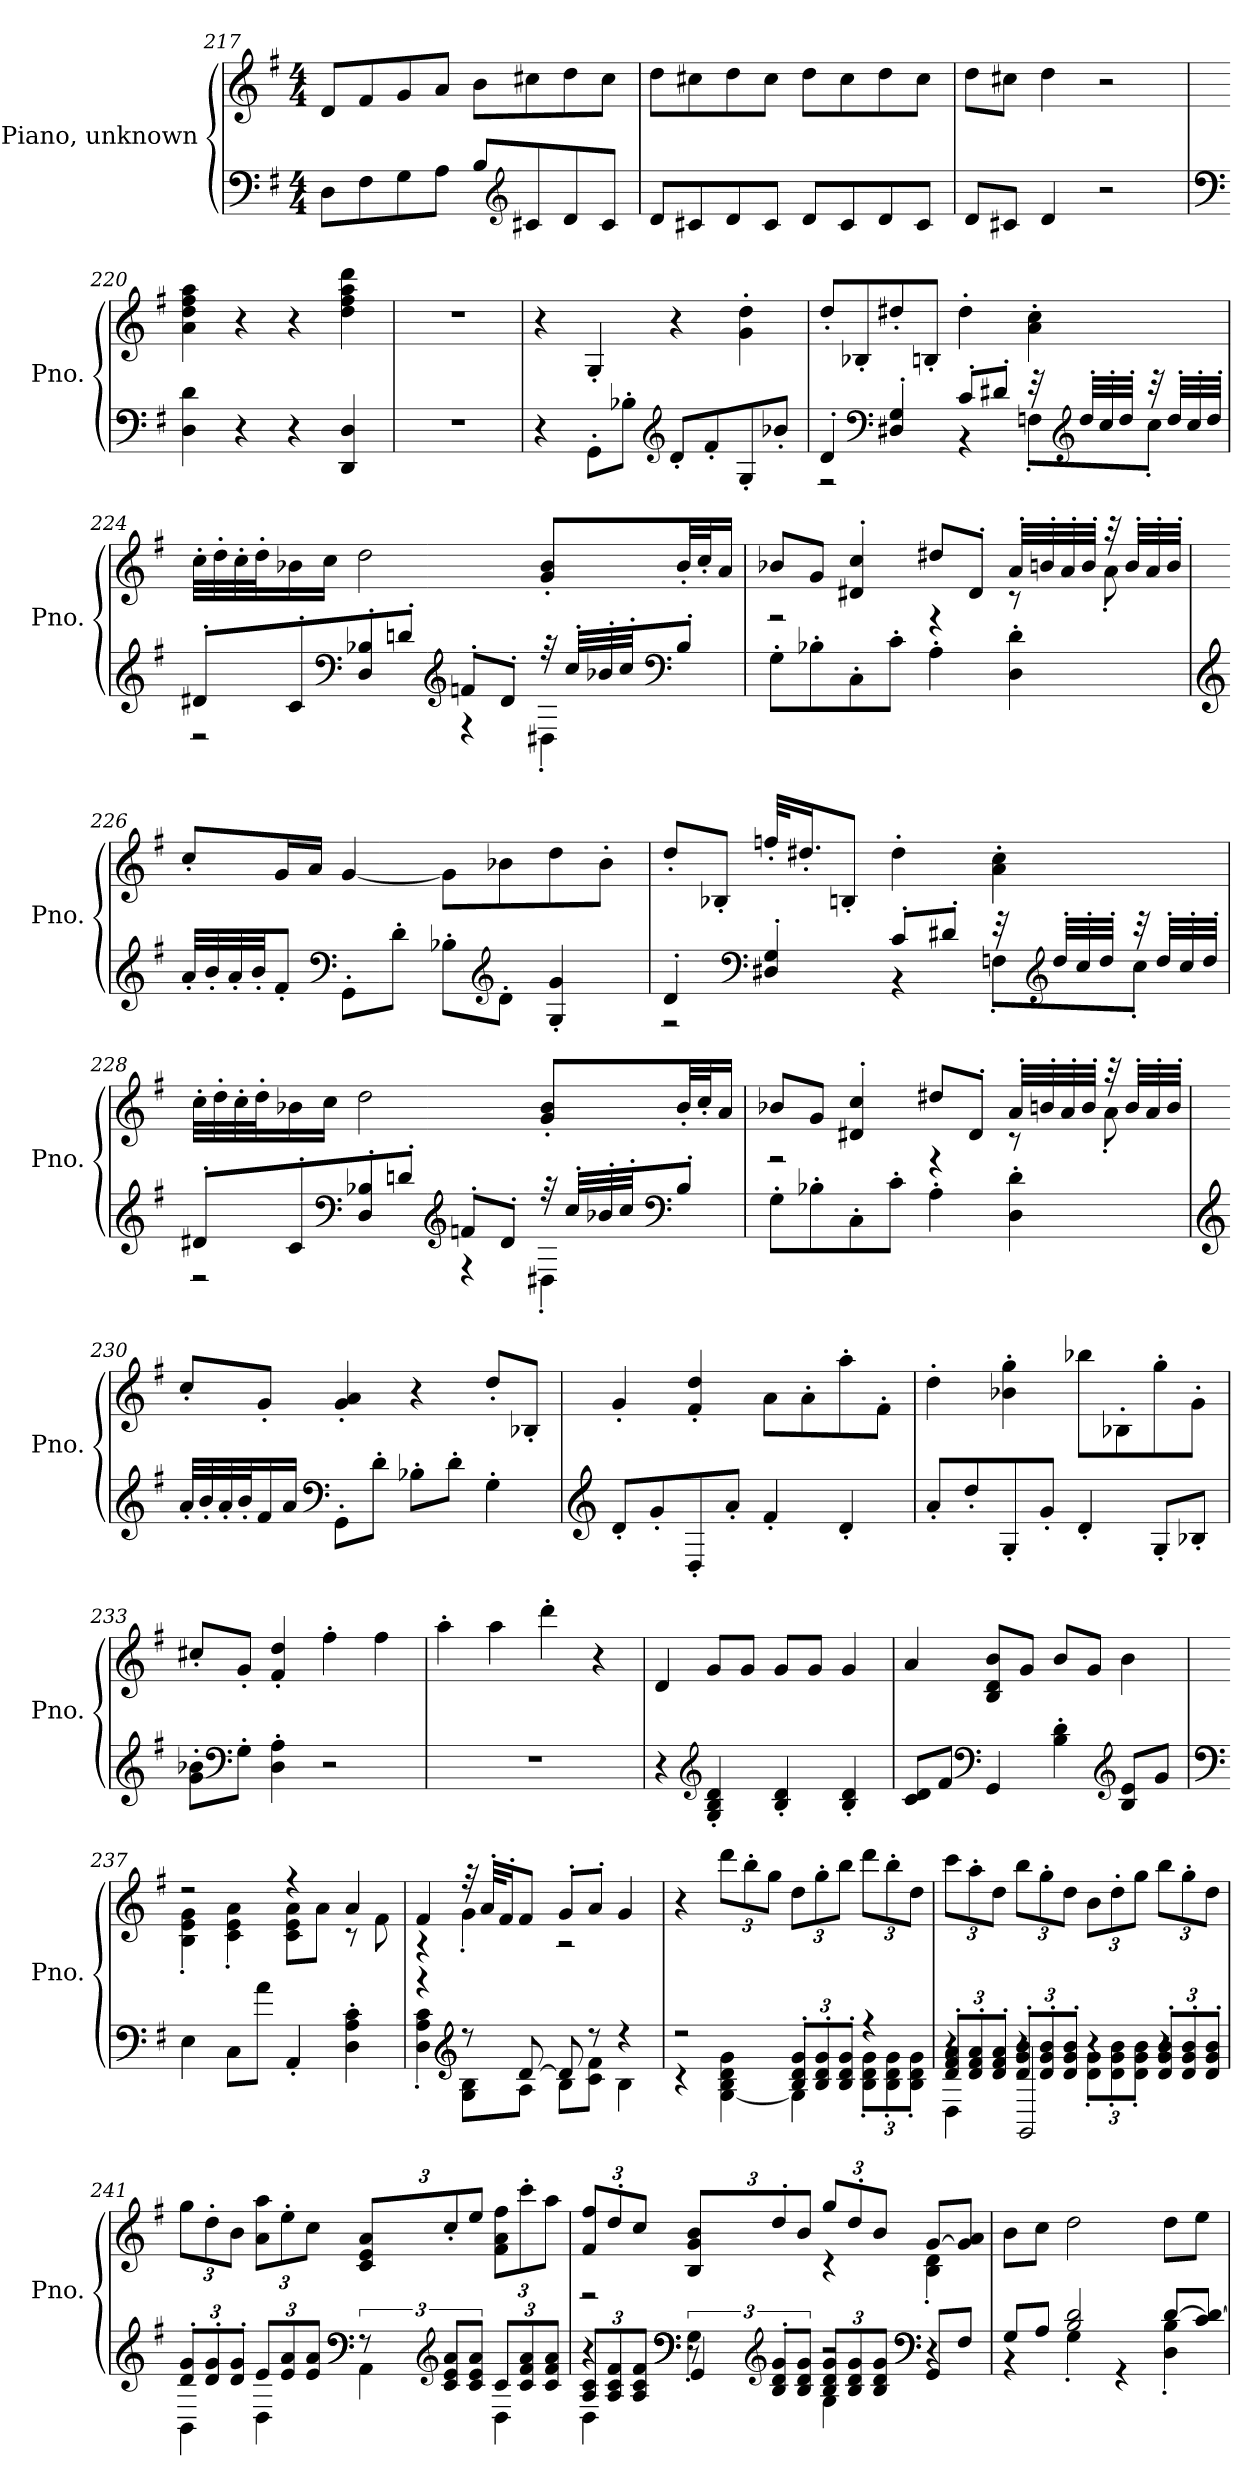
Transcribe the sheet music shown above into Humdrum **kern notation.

**kern	**kern
*part1	*part1
*staff2	*staff1
*I"Piano, unknown	*
*I'Pno.	*
*clefF4	*clefG2
*k[f#]	*k[f#]
*M4/4	*M4/4
=217	=217
8D\L	8d/L
8F#\	8f#/
8G\	8g/
8A\J	8a/J
8B/L	8b\L
*clefG2	*
8c#X/	8cc#X\
8d/	8dd\
8c#/J	8cc#\J
!!LO:LB:g=z
=218	=218
8d/L	8dd\L
8c#X/	8cc#X\
8d/	8dd\
8c#/J	8cc#\J
8d/L	8dd\L
8c#/	8cc#\
8d/	8dd\
8c#/J	8cc#\J
=219	=219
8d/L	8dd\L
8c#X/J	8cc#X\J
4d/	4dd\
2r	2r
=220	=220
*clefF4	*
4D\ 4d\	4a\ 4dd\ 4ff#\ 4aa\
4r	4r
4r	4r
4DD/ 4D/	4dd\ 4ff#\ 4aa\ 4ddd\
=221	=221
1r	1r
=222	=222
4r	4r
8GG'\L	4G'/
8B-X'\J	.
*clefG2	*
8d'/L	4r
8f#'/	.
8G'/	4g\' 4dd\'
8b-X'/J	.
!!LO:PB:g=z
=223	=223
*^	*
4d'/	2r	8dd'/L
.	.	8B-X'/
*clefF4	*	*
4D#X/' 4G/'	.	8dd#X'/
.	.	8Bn'/J
8c'/L	4r	4dd#'\
8d#X'/J	.	.
32r	8Fn'\L	4a\' 4cc\'
*clefG2	*	*
32dd'/LLL	.	.
32cc'/	.	.
32dd'/JJJ	.	.
32r	8cc'\J	.
32dd'/LLL	.	.
32cc'/	.	.
32dd'/JJJ	.	.
!!LO:LB:g=z
=224	=224	=224
8d#X'/L	2r	32cc'\LLL
.	.	32dd'\
.	.	32cc'\
.	.	32dd'\J
8c'/	.	16b-X\
.	.	16cc\JJ
*clefF4	*	*
8D/' 8B-X/'	.	2dd\
8dn'/J	.	.
*clefG2	*	*
8fn'/L	4r	.
8d'/J	.	.
32r	4D#X'\	8g/' 8b-/'L
32cc'/LLL	.	.
32b-X'/	.	.
32cc'/JJ	.	.
*clefF4	*	*
8B-'/J	.	32b-'/LL
.	.	32cc'/J
.	.	16a/JJ
*v	*v	*
=225	=225
*	*^
8G'\L	8b-X/L	2r
8B-X'\	8g/J	.
8C'\	4d#X/' 4cc/'	.
8c'\J	.	.
4A'\	8dd#X/L	4r
.	8d#'/J	.
4D\' 4d\'	32a'/LLL	8r
.	32bn'/	.
.	32a'/	.
.	32b'/JJJ	.
.	32r	8a'\
.	32b'/LLL	.
.	32a'/	.
.	32b'/JJJ	.
*	*v	*v
!!LO:LB:g=z
=226	=226
*clefG2	*
32a'/LLL	8cc'/L
32b'/	.
32a'/	.
32b'/JJ	.
8f#'/J	16g/L
.	16a/JJ
*clefF4	*
8GG'\L	[4g/
8d'\J	.
8B-X'\L	8g\L]
*clefG2	*
8d'\J	8b-X\
4G/' 4g/'	8dd\
.	8b-'\J
=227	=227
*^	*
4d'/	2r	8dd'/L
.	.	8B-X'/J
*clefF4	*	*
4D#X/' 4G/'	.	32ffn'/KLL
.	.	16.dd#X'/J
.	.	8Bn'/J
8c'/L	4r	4dd#'\
8d#X'/J	.	.
32r	8Fn'\L	4a\' 4cc\'
*clefG2	*	*
32dd'/LLL	.	.
32cc'/	.	.
32dd'/JJJ	.	.
32r	8cc'\J	.
32dd'/LLL	.	.
32cc'/	.	.
32dd'/JJJ	.	.
!!LO:LB:g=z
=228	=228	=228
8d#X'/L	2r	32cc'\LLL
.	.	32dd'\
.	.	32cc'\
.	.	32dd'\J
8c'/	.	16b-X\
.	.	16cc\JJ
*clefF4	*	*
8D/' 8B-X/'	.	2dd\
8dn'/J	.	.
*clefG2	*	*
8fn'/L	4r	.
8d'/J	.	.
32r	4D#X'\	8g/' 8b-/'L
32cc'/LLL	.	.
32b-X'/	.	.
32cc'/JJ	.	.
*clefF4	*	*
8B-'/J	.	32b-'/LL
.	.	32cc'/J
.	.	16a/JJ
*v	*v	*
=229	=229
*	*^
8G'\L	8b-X/L	2r
8B-X'\	8g/J	.
8C'\	4d#X/' 4cc/'	.
8c'\J	.	.
4A'\	8dd#X/L	4r
.	8d#'/J	.
4D\' 4d\'	32a'/LLL	8r
.	32bn'/	.
.	32a'/	.
.	32b'/JJJ	.
.	32r	8a'\
.	32b'/LLL	.
.	32a'/	.
.	32b'/JJJ	.
*	*v	*v
!!LO:LB:g=z
=230	=230
*clefG2	*
32a'/LLL	8cc'/L
32b'/	.
32a'/	.
32b'/J	.
16f#/	8g'/J
16a/JJ	.
*clefF4	*
8GG'\L	4g/' 4a/'
8d'\J	.
8B-X'\L	4r
8d'\J	.
4G'\	8dd'/L
.	8B-X'/J
=231	=231
*clefG2	*
8d'/L	4g'/
8g'/	.
8D'/	4f#/' 4dd/'
8a'/J	.
4f#'/	8a\L
.	8a'\
4d'/	8aa'\
.	8f#'\J
=232	=232
8a'/L	4dd'\
8dd'/	.
8G'/	4b-X\' 4gg\'
8g'/J	.
4d'/	8bb-X\L
.	8B-X'\
8G'/L	8gg'\
8B-X'/J	8g'\J
=233	=233
8g\' 8b-X\'L	8cc#X'/L
*clefF4	*
8G'\J	8g'/J
4D\' 4A\'	4f#/' 4dd/'
2r	4ff#'\
.	4ff#\
!!LO:LB:g=z
=234	=234
1r	4aa'\
.	4aa\
.	4ddd'\
.	4r
=235	=235
4r	4d/
*clefG2	*
4G/' 4B/' 4d/'	8g/L
.	8g/J
4B/' 4d/'	8g/L
.	8g/J
4B/' 4d/'	4g/
=236	=236
8c/ 8d/L	4a/
8f#/J	.
*clefF4	*
4GG/	8B/ 8d/ 8b/L
.	8g/J
4B\' 4d\'	8b/L
.	8g/J
*clefG2	*
8B/ 8e/L	4b\
8g/J	.
=237	=237
*clefF4	*
*	*^
4E\	2r	4B\' 4e\' 4g\'
8C\L	.	4c\' 4e\' 4a\'
8a\J	.	.
4AA'/	4r	8c\ 8e\ 8a\L
.	.	8a\J
4D\' 4A\' 4c\'	4a/	8r
.	.	8f#\
!!LO:PB:g=z	!!
=238	=238	=238
*^	*	*
4r	4D\' 4A\' 4c\'	4f#/	4r
*clefG2	*	*	*
8r	8G\ 8B\L	32r	4g'\
.	.	32a'/KLL	.
.	.	16f#'/J	.
[8d/	8A\J	8f#/J	.
8d/]	8B\L	8g'/L	2r
8r	8c\ 8f#\J	8a'/J	.
4r	4B\	4g/	.
*	*	*v	*v
=239	=239	=239
2r	4r	4r
*	*	*Xbrackettup
.	[4G\ 4B\ 4d\ 4g\	12ddd\L
.	.	12bb'\
.	.	12gg\J
*Xbrackettup	*	*
12B/' 12d/' 12g/'L	4G\]	12dd\L
12B/' 12d/' 12g/'	.	12gg'\
12B/' 12d/' 12g/'J	.	12bb\J
4r	12B\' 12d\' 12g\'L	12ddd\L
.	12B\' 12d\' 12g\'	12bb'\
.	12B\' 12d\' 12g\'J	12dd\J
=240	=240	=240
*	*^	*
12d/' 12f#/' 12a/'L	4D\	4r	12ccc\L
12d/' 12f#/' 12a/'	.	.	12aa'\
12d/' 12f#/' 12a/'J	.	.	12dd\J
12d/' 12g/' 12b/'L	4r	2GG/	12bb\L
12d/' 12g/' 12b/'	.	.	12gg'\
12d/' 12g/' 12b/'J	.	.	12dd\J
4r	12d\' 12g\'L	.	12b\L
.	12d\' 12g\' 12b\'	.	12dd'\
.	12d\' 12g\' 12b\'J	.	12gg\J
12d/' 12g/' 12b/'L	4r	4r	12bb\L
12d/' 12g/' 12b/'	.	.	12gg'\
12d/' 12g/' 12b/'J	.	.	12dd\J
*	*v	*v	*
!!LO:LB:g=z
=241	=241	=241
12d/' 12g/'L	4BB\	12gg\L
12d/' 12g/'	.	12dd'\
12d/' 12g/'J	.	12b\J
12e/L	4D\	12a\ 12aa\L
12e/ 12a/	.	12ee'\
12e/ 12a/J	.	12cc\J
*clefF4	*	*
*brackettup	*	*
12r	4AA\	12c/ 12e/ 12a/L
*clefG2	*	*
12c/ 12e/ 12a/L	.	12cc'/
12c/ 12e/ 12a/J	.	12ee/J
*Xbrackettup	*	*
12c/L	4D\	12f#\ 12a\ 12ff#\L
12c/ 12f#/ 12a/	.	12ccc'\
12c/ 12f#/ 12a/J	.	12aa\J
=242	=242	=242
*	*^	*^
12A/ 12c/L	4D\	4r	12f#/ 12ff#/L	2r
12A/ 12c/ 12f#/	.	.	12dd'/	.
12A/ 12c/ 12f#/J	.	.	12cc/J	.
*clefF4	*	*	*	*
*brackettup	*	*	*	*
12r	4G'\	4GG/	12B/ 12g/ 12b/L	.
*clefG2	*	*	*	*
12B/' 12d/' 12g/'L	.	.	12dd'/	.
12B/ 12d/ 12g/J	.	.	12b/J	.
*Xbrackettup	*	*	*	*
12B/ 12d/ 12g/L	4G\	2r	12gg/L	4r
12B/ 12d/ 12g/	.	.	12dd'/	.
12B/ 12d/ 12g/J	.	.	12b/J	.
*clefF4	*	*	*	*
8GG/L	4r	.	[8g/L	4B\' 4d\'
8F#/J	.	.	8g/] 8a/J	.
*	*v	*v	*	*
*	*	*v	*v
=243	=243	=243
8G/L	4r	8b\L
8A/J	.	8cc\J
2B/ 2d/	4G'\	2dd\
.	4r	.
[8d/L	4D\' 4B\'	8dd\L
8c/ 8d/_J	.	8ee\J
*v	*v	*
=	=
*-	*-
